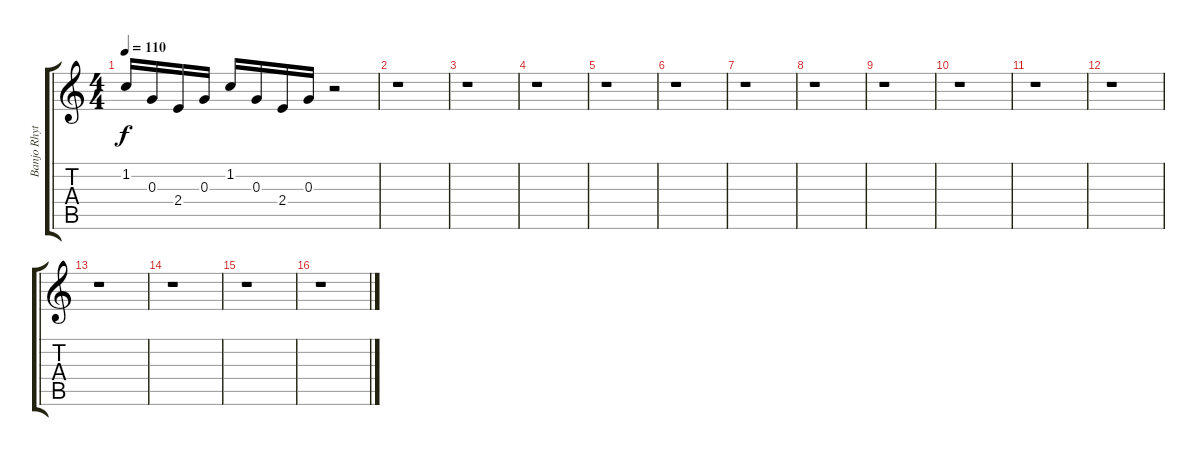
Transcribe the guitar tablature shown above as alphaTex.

\track ("Banjo Rhythmic" "Banjo Rhyt") {instrument banjo}
\staff {score tabs}
\tuning (E4 B3 G3 D3 A2 E2) {hide}
\displaytranspose 12
\ts (4 4)
\tempo 110
\clef g2
\ks c
1.2.16{dy f} 0.3.16 2.4.16 0.3.16 1.2.16 0.3.16 2.4.16 0.3.16 r.2 |
r.1 |
r.1 |
r.1 |
r.1 |
r.1 |
r.1 |
r.1 |
r.1 |
r.1 |
r.1 |
r.1 |
r.1 |
r.1 |
r.1 |
r.1
